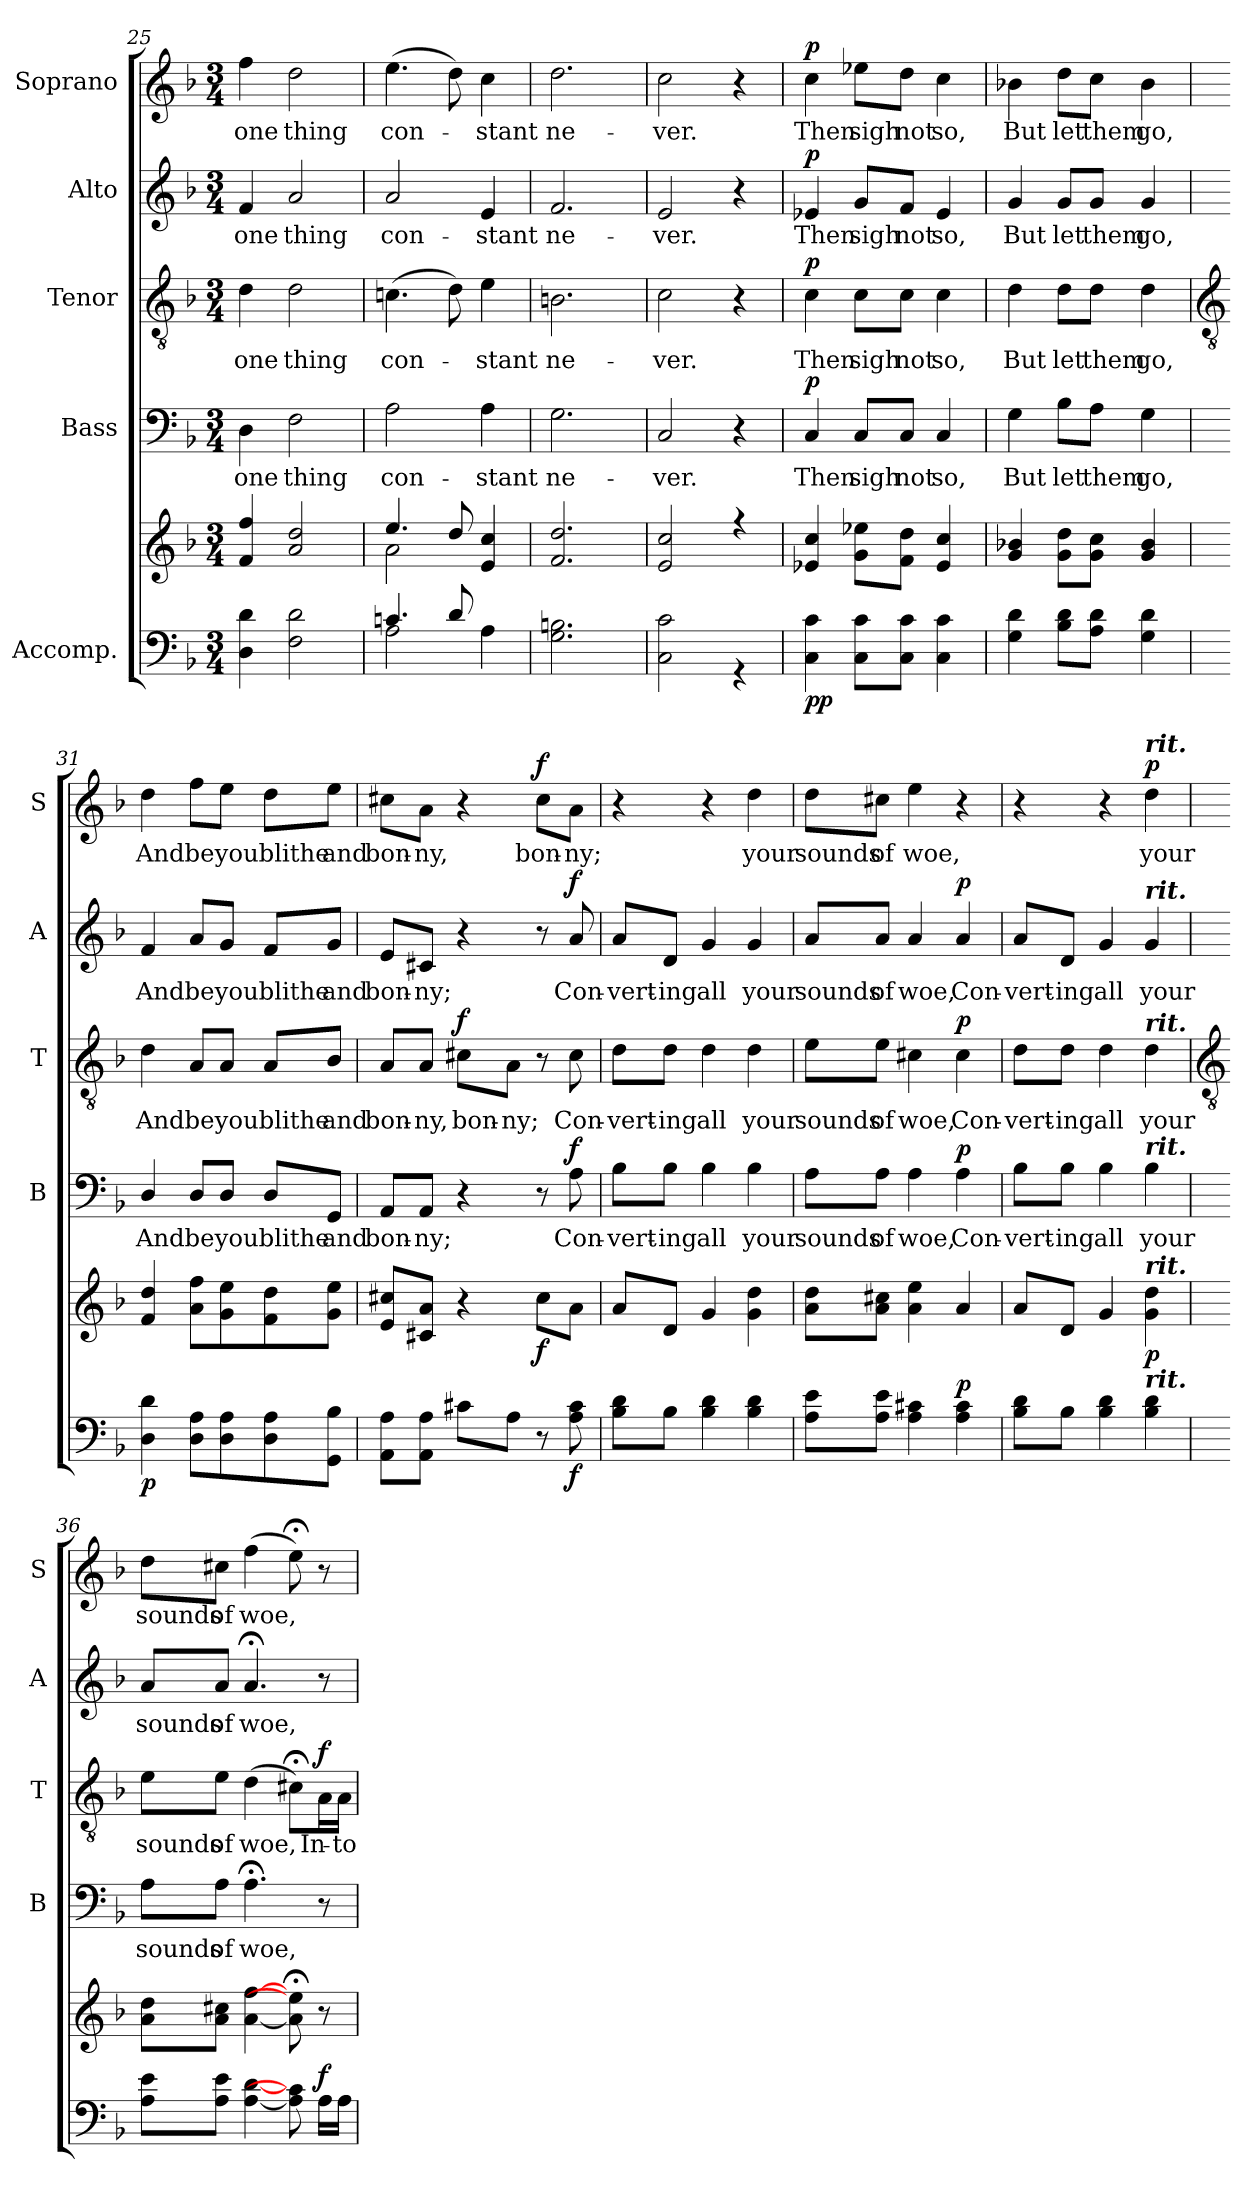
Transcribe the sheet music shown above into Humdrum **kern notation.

**kern	**kern	**dynam	**kern	**text	**dynam	**kern	**text	**dynam	**kern	**text	**dynam	**kern	**text	**dynam
*part5	*part5	*part5	*part4	*part4	*part4	*part3	*part3	*part3	*part2	*part2	*part2	*part1	*part1	*part1
*staff6	*staff5	*staff5/6	*staff4	*staff4	*staff4	*staff3	*staff3	*staff3	*staff2	*staff2	*staff2	*staff1	*staff1	*staff1
*I"Accomp.	*	*	*I"Bass	*	*	*I"Tenor	*	*	*I"Alto	*	*	*I"Soprano	*	*
*	*	*	*I'B	*	*	*I'T	*	*	*I'A	*	*	*I'S	*	*
*clefF4	*clefG2	*	*clefF4	*	*	*clefGv2	*	*	*clefG2	*	*	*clefG2	*	*
*k[b-]	*k[b-]	*	*k[b-]	*	*	*k[b-]	*	*	*k[b-]	*	*	*k[b-]	*	*
*F:	*F:	*	*F:	*	*	*F:	*	*	*F:	*	*	*F:	*	*
*M3/4	*M3/4	*	*M3/4	*	*	*M3/4	*	*	*M3/4	*	*	*M3/4	*	*
=25	=25	=25	=25	=25	=25	=25	=25	=25	=25	=25	=25	=25	=25	=25
!LO:N:vis=1	!	!	!	!LO:LY:b	!	!	!LO:LY:b	!	!	!LO:LY:b	!	!	!LO:LY:b	!
*^	*^	*	*	*	*	*	*	*	*	*	*	*	*	*
2.ryy	4D\ 4d\	4f 4ff	2.ryy	.	4D	one	.	4d	one	.	4f	one	.	4ff	one	.
!	!	!	!	!	!	!LO:LY:b	!	!	!LO:LY:b	!	!	!LO:LY:b	!	!	!LO:LY:b	!
.	2F\ 2d\	2a 2dd	.	.	2F	thing	.	2d	thing	.	2a	thing	.	2dd	thing	.
=26	=26	=26	=26	=26	=26	=26	=26	=26	=26	=26	=26	=26	=26	=26	=26	=26
!	!	!	!	!	!	!LO:LY:b	!	!	!LO:LY:b	!	!	!LO:LY:b	!	!	!LO:LY:b	!
4.cn/	2A\	4.ee/	2a\	.	2A	con-	.	(>4.cn	con-	.	2a	con-	.	(>4.ee	con-	.
8d/	.	8dd/	.	.	.	.	.	8d)	.	.	.	.	.	8dd)	.	.
!	!	!	!	!	!	!LO:LY:b	!	!	!LO:LY:b	!	!	!LO:LY:b	!	!	!LO:LY:b	!
4ryy	4A\	4e 4cc	4ryy	.	4A	-stant	.	4e	stant	.	4e	-stant	.	4cc	stant	.
=27	=27	=27	=27	=27	=27	=27	=27	=27	=27	=27	=27	=27	=27	=27	=27	=27
!	!	!	!LO:N:vis=1	!	!	!LO:LY:b	!	!	!LO:LY:b	!	!	!LO:LY:b	!	!	!LO:LY:b	!
2.ryy	2.G\ 2.Bn\	2.f 2.dd	2.ryy	.	2.G	ne-	.	2.Bn	ne-	.	2.f	ne-	.	2.dd	ne-	.
=28	=28	=28	=28	=28	=28	=28	=28	=28	=28	=28	=28	=28	=28	=28	=28	=28
!	!	!	!LO:N:vis=1	!	!	!LO:LY:b	!	!	!LO:LY:b	!	!	!LO:LY:b	!	!	!LO:LY:b	!
2.ryy	2C\ 2c\	2e 2cc	2.ryy	.	2C	-ver.	.	2c	-ver.	.	2e	-ver.	.	2cc	-ver.	.
.	4r	4r	.	.	4r	.	.	4r	.	.	4r	.	.	4r	.	.
*	*	*v	*v	*	*	*	*	*	*	*	*	*	*	*	*	*
=29	=29	=29	=29	=29	=29	=29	=29	=29	=29	=29	=29	=29	=29	=29	=29
!	!	!	!LO:DY:b=2	!	!LO:LY:b	!	!	!LO:LY:b	!	!	!LO:LY:b	!	!	!LO:LY:b	!
!	!	!	!LO:DY:n=1:b	!	!	!LO:DY:b	!	!	!LO:DY:b	!	!	!LO:DY:b	!	!	!LO:DY:b
*v	*v	*	*	*	*	*	*	*	*	*	*	*	*	*	*
4C\ 4c\	4e-X 4cc	p p	4C	Then	p	4c	Then	p	4e-X	Then	p	4cc	Then	p
!	!	!	!	!LO:LY:b	!	!	!LO:LY:b	!	!	!LO:LY:b	!	!	!LO:LY:b	!
8C\ 8c\L	8g 8ee-XL	.	8C/L	sigh	.	8c\L	sigh	.	8g/L	sigh	.	8ee-X\L	sigh	.
!	!	!	!	!LO:LY:b	!	!	!LO:LY:b	!	!	!LO:LY:b	!	!	!LO:LY:b	!
8C\ 8c\J	8f 8ddJ	.	8C/J	not	.	8c\J	not	.	8f/J	not	.	8dd\J	not	.
!	!	!	!	!LO:LY:b	!	!	!LO:LY:b	!	!	!LO:LY:b	!	!	!LO:LY:b	!
4C\ 4c\	4e- 4cc	.	4C	so,	.	4c	so,	.	4e-	so,	.	4cc	so,	.
=30	=30	=30	=30	=30	=30	=30	=30	=30	=30	=30	=30	=30	=30	=30
!	!	!	!	!LO:LY:b	!	!	!LO:LY:b	!	!	!LO:LY:b	!	!	!LO:LY:b	!
4G\ 4d\	4g 4b-X	.	4G	But	.	4d	But	.	4g	But	.	4b-X	But	.
!	!	!	!	!LO:LY:b	!	!	!LO:LY:b	!	!	!LO:LY:b	!	!	!LO:LY:b	!
8B-\ 8d\L	8g 8ddL	.	8B-\L	let	.	8d\L	let	.	8g/L	let	.	8dd\L	let	.
!	!	!	!	!LO:LY:b	!	!	!LO:LY:b	!	!	!LO:LY:b	!	!	!LO:LY:b	!
8A\ 8d\J	8g 8ccJ	.	8A\J	them	.	8d\J	them	.	8g/J	them	.	8cc\J	them	.
!	!	!	!	!LO:LY:b	!	!	!LO:LY:b	!	!	!LO:LY:b	!	!	!LO:LY:b	!
4G\ 4d\	4g 4b-	.	4G	go,	.	4d	go,	.	4g	go,	.	4b-	go,	.
!!LO:LB:g=z
=31	=31	=31	=31	=31	=31	=31	=31	=31	=31	=31	=31	=31	=31	=31
*	*	*	*	*	*	*clefGv2	*	*	*	*	*	*	*	*
!	!	!LO:DY:b=2	!	!LO:LY:b	!	!	!LO:LY:b	!	!	!LO:LY:b	!	!	!LO:LY:b	!
4D 4d	4f 4dd	p	4D/	And	.	4d	And	.	4f	And	.	4dd	And	.
!	!	!	!	!LO:LY:b	!	!	!LO:LY:b	!	!	!LO:LY:b	!	!	!LO:LY:b	!
8D 8AL	8a 8ffL	.	8D/L	be	.	8A/L	be	.	8a/L	be	.	8ff\L	be	.
!	!	!	!	!LO:LY:b	!	!	!LO:LY:b	!	!	!LO:LY:b	!	!	!LO:LY:b	!
8D 8A	8g 8ee	.	8D/J	you	.	8A/J	you	.	8g/J	you	.	8ee\J	you	.
!	!	!	!	!LO:LY:b	!	!	!LO:LY:b	!	!	!LO:LY:b	!	!	!LO:LY:b	!
8D 8A	8f 8dd	.	8D/L	blithe	.	8A/L	blithe	.	8f/L	blithe	.	8dd\L	blithe	.
!	!	!	!	!LO:LY:b	!	!	!LO:LY:b	!	!	!LO:LY:b	!	!	!LO:LY:b	!
8GG 8B-J	8g 8eeJ	.	8GG/J	and	.	8B-/J	and	.	8g/J	and	.	8ee\J	and	.
=32	=32	=32	=32	=32	=32	=32	=32	=32	=32	=32	=32	=32	=32	=32
!	!	!	!	!LO:LY:b	!	!	!LO:LY:b	!	!	!LO:LY:b	!	!	!LO:LY:b	!
8AA 8AL	8e 8cc#XL	.	8AA/L	bon-	.	8A/L	bon-	.	8e/L	bon-	.	8cc#X\L	bon-	.
!	!	!	!	!LO:LY:b	!	!	!LO:LY:b	!	!	!LO:LY:b	!	!	!LO:LY:b	!
8AA 8AJ	8c#X 8aJ	.	8AA/J	-ny;	.	8A/J	-ny,	.	8c#X/J	-ny;	.	8a\J	-ny,	.
!	!	!	!	!	!	!	!LO:LY:b	!LO:DY:b	!	!	!	!	!	!
8c#XL	4r	.	4r	.	.	8c#X\L	bon-	f	4r	.	.	4r	.	.
!	!	!	!	!	!	!	!LO:LY:b	!	!	!	!	!	!	!
8AJ	.	.	.	.	.	8A\J	-ny;	.	.	.	.	.	.	.
!	!	!LO:DY:b	!	!	!	!	!	!	!	!	!	!	!LO:LY:b	!LO:DY:b
8r	8cc#L	f	8r	.	.	8r	.	.	8r	.	.	8cc#\L	bon-	f
!	!	!LO:DY:b=2	!	!LO:LY:b	!LO:DY:b	!	!LO:LY:b	!	!	!LO:LY:b	!LO:DY:b	!	!LO:LY:b	!
8A 8c#	8aJ	f	8A	Con-	f	8c#	Con-	.	8a	Con-	f	8a\J	-ny;	.
=33	=33	=33	=33	=33	=33	=33	=33	=33	=33	=33	=33	=33	=33	=33
!	!	!	!	!LO:LY:b	!	!	!LO:LY:b	!	!	!LO:LY:b	!	!	!	!
8B- 8dL	8aL	.	8B-\L	-vert-	.	8d\L	-vert-	.	8a/L	-vert-	.	4r	.	.
!	!	!	!	!LO:LY:b	!	!	!LO:LY:b	!	!	!LO:LY:b	!	!	!	!
8B-J	8dJ	.	8B-\J	-ing	.	8d\J	-ing	.	8d/J	-ing	.	.	.	.
!	!	!	!	!LO:LY:b	!	!	!LO:LY:b	!	!	!LO:LY:b	!	!	!	!
4B- 4d	4g	.	4B-	all	.	4d	all	.	4g	all	.	4r	.	.
!	!	!	!	!LO:LY:b	!	!	!LO:LY:b	!	!	!LO:LY:b	!	!	!LO:LY:b	!
4B- 4d	4g 4dd	.	4B-	your	.	4d	your	.	4g	your	.	4dd	your	.
=34	=34	=34	=34	=34	=34	=34	=34	=34	=34	=34	=34	=34	=34	=34
!	!	!	!	!LO:LY:b	!	!	!LO:LY:b	!	!	!LO:LY:b	!	!	!LO:LY:b	!
8A 8eL	8a 8ddL	.	8A\L	sounds	.	8e\L	sounds	.	8a/L	sounds	.	8dd\L	sounds	.
!	!	!	!	!LO:LY:b	!	!	!LO:LY:b	!	!	!LO:LY:b	!	!	!LO:LY:b	!
8A 8eJ	8a 8cc#XJ	.	8A\J	of	.	8e\J	of	.	8a/J	of	.	8cc#X\J	of	.
!	!	!	!	!LO:LY:b	!	!	!LO:LY:b	!	!	!LO:LY:b	!	!	!LO:LY:b	!
4A 4c#X	4a 4ee	.	4A	woe,	.	4c#X	woe,	.	4a	woe,	.	4ee	woe,	.
!	!	!LO:DY:a=2	!	!LO:LY:b	!LO:DY:b	!	!LO:LY:b	!LO:DY:b	!	!LO:LY:b	!LO:DY:b	!	!	!
4A 4c#	4a	p	4A	Con-	p	4c#	Con-	p	4a	Con-	p	4r	.	.
=35	=35	=35	=35	=35	=35	=35	=35	=35	=35	=35	=35	=35	=35	=35
!	!	!	!	!LO:LY:b	!	!	!LO:LY:b	!	!	!LO:LY:b	!	!	!	!
8B- 8dL	8aL	.	8B-\L	-vert-	.	8d\L	-vert-	.	8a/L	-vert-	.	4r	.	.
!	!	!	!	!LO:LY:b	!	!	!LO:LY:b	!	!	!LO:LY:b	!	!	!	!
8B-J	8dJ	.	8B-\J	-ing	.	8d\J	-ing	.	8d/J	-ing	.	.	.	.
!	!	!	!	!LO:LY:b	!	!	!LO:LY:b	!	!	!LO:LY:b	!	!	!	!
4B- 4d	4g	.	4B-	all	.	4d	all	.	4g	all	.	4r	.	.
!	!	!	!	!	!	!	!	!	!	!	!	!LO:TX:a:Bi:t=rit.	!	!
!	!	!	!	!	!	!	!	!	!LO:TX:a:Bi:t=rit.	!	!	!	!	!
!	!	!	!	!	!	!LO:TX:a:Bi:t=rit.	!	!	!	!	!	!	!	!
!	!	!	!LO:TX:a:Bi:t=rit.	!	!	!	!	!	!	!	!	!	!	!
!	!LO:TX:a:Bi:t=rit.	!	!	!	!	!	!	!	!	!	!	!	!	!
!LO:TX:a:Bi:t=rit.	!	!	!	!	!	!	!	!	!	!	!	!	!	!
!	!	!LO:DY:b	!	!LO:LY:b	!	!	!LO:LY:b	!	!	!LO:LY:b	!	!	!LO:LY:b	!LO:DY:b
4B- 4d	4g 4dd	p	4B-	your	.	4d	your	.	4g	your	.	4dd	your	p
!!LO:LB:g=z
=36	=36	=36	=36	=36	=36	=36	=36	=36	=36	=36	=36	=36	=36	=36
*	*	*	*	*	*	*clefGv2	*	*	*	*	*	*	*	*
!LO:N:vis=1	!	!	!	!LO:LY:b	!	!	!LO:LY:b	!	!	!LO:LY:b	!	!	!LO:LY:b	!
*^	*	*	*	*	*	*	*	*	*	*	*	*	*	*
2.ryy	8A\ 8e\L	8a 8ddL	.	8A\L	sounds	.	8e\L	sounds	.	8a/L	sounds	.	8dd\L	sounds	.
!	!	!	!	!	!LO:LY:b	!	!	!LO:LY:b	!	!	!LO:LY:b	!	!	!LO:LY:b	!
.	8A\ 8e\J	8a 8cc#XJ	.	8A\J	of	.	8e\J	of	.	8a/J	of	.	8cc#X\J	of	.
!	!	!	!	!	!LO:LY:b	!	!	!LO:LY:b	!	!	!LO:LY:b	!	!	!LO:LY:b	!
.	[4A\ [4d\	[4a [4ff	.	4.A;<	woe,	.	(>4d	woe,	.	4.a;<	woe,	.	(>4ff	woe,	.
.	8A\] 8c#\]	8a];< 8ee];<	.	.	.	.	8c#X;<\L)	.	.	.	.	.	8ee;<)	.	.
!	!	!	!LO:DY:a=2	!	!	!	!	!LO:LY:b	!LO:DY:b	!	!	!	!	!	!
.	16A\LL	8r	f	8r	.	.	16A\L	In-	f	8r	.	.	8r	.	.
!	!	!	!	!	!	!	!	!LO:LY:b	!	!	!	!	!	!	!
.	16A\JJ	.	.	.	.	.	16A\JJ	-to	.	.	.	.	.	.	.
*v	*v	*	*	*	*	*	*	*	*	*	*	*	*	*	*
=	=	=	=	=	=	=	=	=	=	=	=	=	=	=
*-	*-	*-	*-	*-	*-	*-	*-	*-	*-	*-	*-	*-	*-	*-
